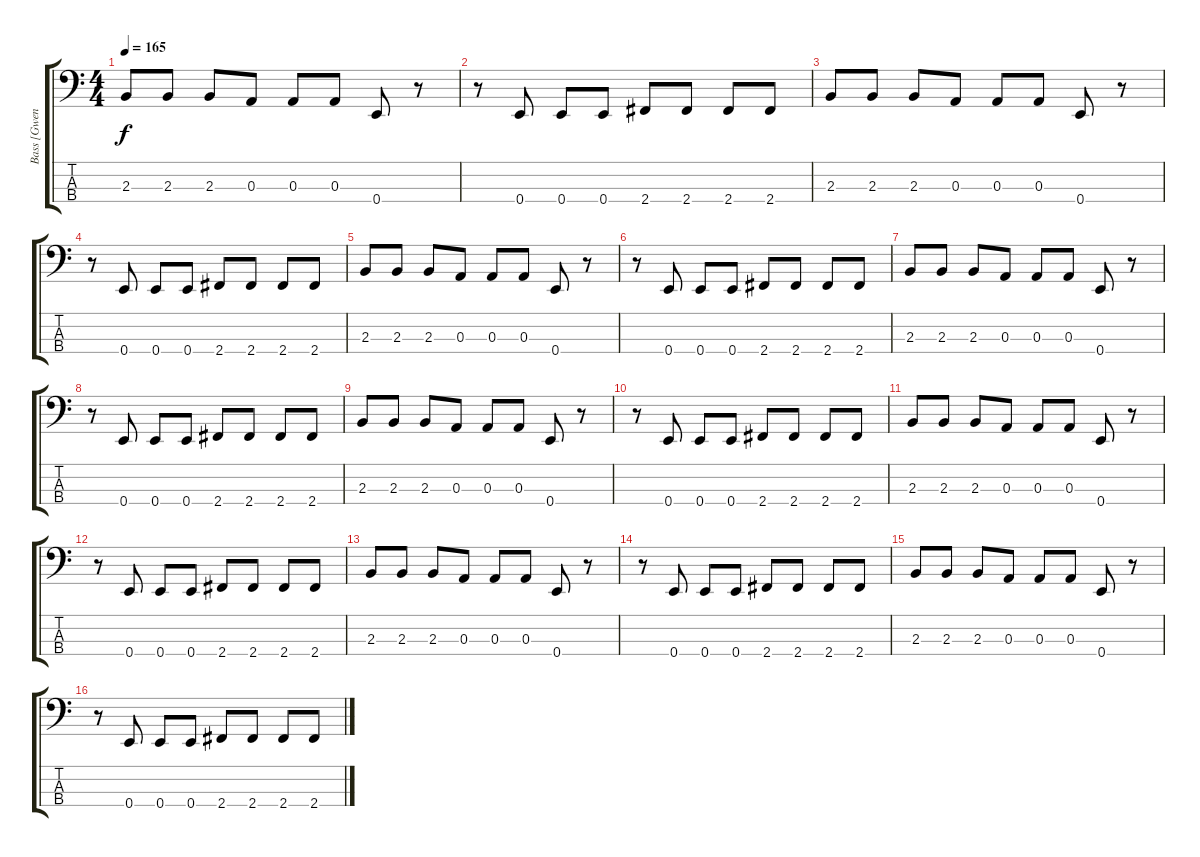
\track ("Bass [Gwen Lopez]" "Bass [Gwen") {instrument electricbassfinger}
\staff {score tabs}
\tuning (G2 D2 A1 E1) {hide}
\ts (4 4)
\tempo 165
\clef f4
\ks c
2.3.8{dy f} 2.3.8 2.3.8 0.3.8 0.3.8 0.3.8 0.4.8 r.8 |
r.8 0.4.8 0.4.8 0.4.8 2.4.8 2.4.8 2.4.8 2.4.8 |
2.3.8 2.3.8 2.3.8 0.3.8 0.3.8 0.3.8 0.4.8 r.8 |
r.8 0.4.8 0.4.8 0.4.8 2.4.8 2.4.8 2.4.8 2.4.8 |
2.3.8 2.3.8 2.3.8 0.3.8 0.3.8 0.3.8 0.4.8 r.8 |
r.8 0.4.8 0.4.8 0.4.8 2.4.8 2.4.8 2.4.8 2.4.8 |
2.3.8 2.3.8 2.3.8 0.3.8 0.3.8 0.3.8 0.4.8 r.8 |
r.8 0.4.8 0.4.8 0.4.8 2.4.8 2.4.8 2.4.8 2.4.8 |
2.3.8 2.3.8 2.3.8 0.3.8 0.3.8 0.3.8 0.4.8 r.8 |
r.8 0.4.8 0.4.8 0.4.8 2.4.8 2.4.8 2.4.8 2.4.8 |
2.3.8 2.3.8 2.3.8 0.3.8 0.3.8 0.3.8 0.4.8 r.8 |
r.8 0.4.8 0.4.8 0.4.8 2.4.8 2.4.8 2.4.8 2.4.8 |
2.3.8 2.3.8 2.3.8 0.3.8 0.3.8 0.3.8 0.4.8 r.8 |
r.8 0.4.8 0.4.8 0.4.8 2.4.8 2.4.8 2.4.8 2.4.8 |
2.3.8 2.3.8 2.3.8 0.3.8 0.3.8 0.3.8 0.4.8 r.8 |
r.8 0.4.8 0.4.8 0.4.8 2.4.8 2.4.8 2.4.8 2.4.8
